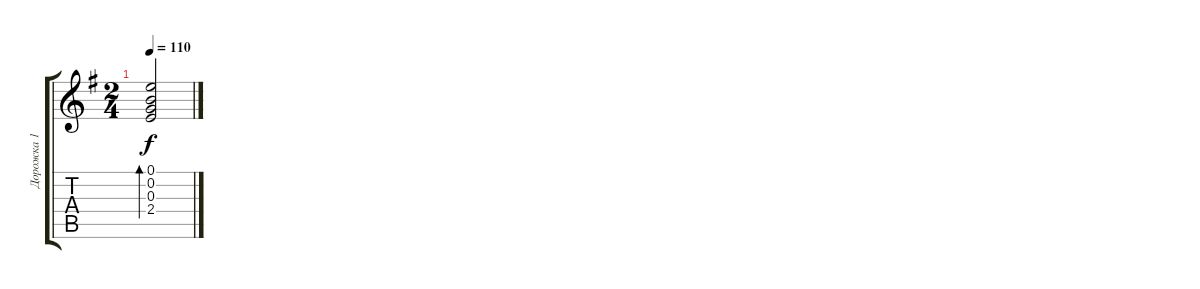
\track ("Дорожка 1" "Дорожка 1") {instrument acousticguitarnylon}
\staff {score tabs}
\tuning (E4 B3 G3 D3 A2 E2) {hide}
\ts (2 4)
\tempo 110
\clef g2
\ks g
(0.1 0.2 0.3 2.4).2{bd 120 dy f}
